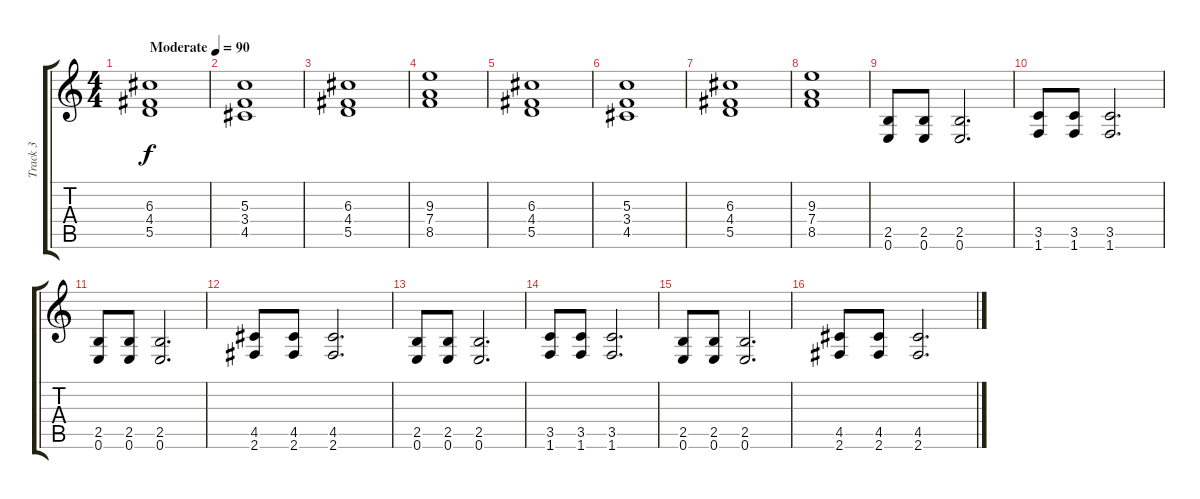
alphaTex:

\track ("Track 3" "Track 3") {instrument distortionguitar}
\staff {score tabs}
\tuning (E4 B3 G3 D3 A2 E2) {hide}
\ts (4 4)
\tempo (90 "Moderate")
\clef g2
\ks c
(6.3 4.4 5.5).1{dy f instrument electricguitarclean} |
(5.3 3.4 4.5).1{instrument electricguitarclean} |
(6.3 4.4 5.5).1{instrument electricguitarclean} |
(9.3 7.4 8.5).1{instrument electricguitarclean} |
(6.3 4.4 5.5).1{instrument electricguitarclean} |
(5.3 3.4 4.5).1{instrument electricguitarclean} |
(6.3 4.4 5.5).1{instrument electricguitarclean} |
(9.3 7.4 8.5).1{instrument electricguitarclean} |
(2.5 0.6).8{instrument distortionguitar} (2.5 0.6).8 (2.5 0.6).2{d} |
(3.5 1.6).8 (3.5 1.6).8 (3.5 1.6).2{d} |
(2.5 0.6).8 (2.5 0.6).8 (2.5 0.6).2{d} |
(4.5 2.6).8 (4.5 2.6).8 (4.5 2.6).2{d} |
(2.5 0.6).8 (2.5 0.6).8 (2.5 0.6).2{d} |
(3.5 1.6).8 (3.5 1.6).8 (3.5 1.6).2{d} |
(2.5 0.6).8 (2.5 0.6).8 (2.5 0.6).2{d} |
(4.5 2.6).8 (4.5 2.6).8 (4.5 2.6).2{d}
